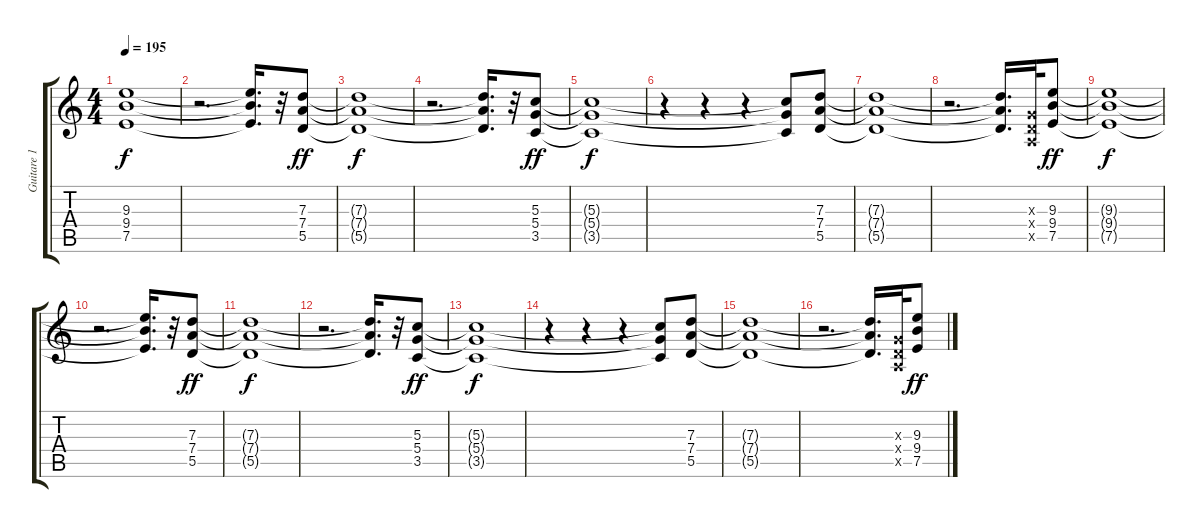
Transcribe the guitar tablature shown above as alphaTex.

\track ("Guitare 1" "Guitare 1") {instrument electricguitarclean}
\staff {score tabs}
\tuning (E4 B3 G3 D3 A2 E2) {hide}
\ts (4 4)
\tempo 195
\clef g2
\ks c
(9.3{t} 9.4{t} 7.5{t}).1{dy f} |
r.2{d} (9.3{t} 9.4{t} 7.5{t}).16{d} r.32 (7.3 7.4 5.5).8{dy ff} |
(7.3{t} 7.4{t} 5.5{t}).1{dy f} |
r.2{d} (7.3{t} 7.4{t} 5.5{t}).16{d} r.32 (5.3 5.4 3.5).8{dy ff} |
(5.3{t} 5.4{t} 3.5{t}).1{dy f} |
r.4 r.4 r.4 (5.3{t} 5.4{t} 3.5{t}).8 (7.3 7.4 5.5).8 |
(7.3{t} 7.4{t} 5.5{t}).1 |
r.2{d} (7.3{t} 7.4{t} 5.5{t}).16{d} (0.3{x} 0.4{x} 0.5{x}).32 (9.3 9.4 7.5).8{dy ff} |
(9.3{t} 9.4{t} 7.5{t}).1{dy f} |
r.2{d} (9.3{t} 9.4{t} 7.5{t}).16{d} r.32 (7.3 7.4 5.5).8{dy ff} |
(7.3{t} 7.4{t} 5.5{t}).1{dy f} |
r.2{d} (7.3{t} 7.4{t} 5.5{t}).16{d} r.32 (5.3 5.4 3.5).8{dy ff} |
(5.3{t} 5.4{t} 3.5{t}).1{dy f} |
r.4 r.4 r.4 (5.3{t} 5.4{t} 3.5{t}).8 (7.3 7.4 5.5).8 |
(7.3{t} 7.4{t} 5.5{t}).1 |
r.2{d} (7.3{t} 7.4{t} 5.5{t}).16{d} (0.3{x} 0.4{x} 0.5{x}).32 (9.3 9.4 7.5).8{dy ff}
